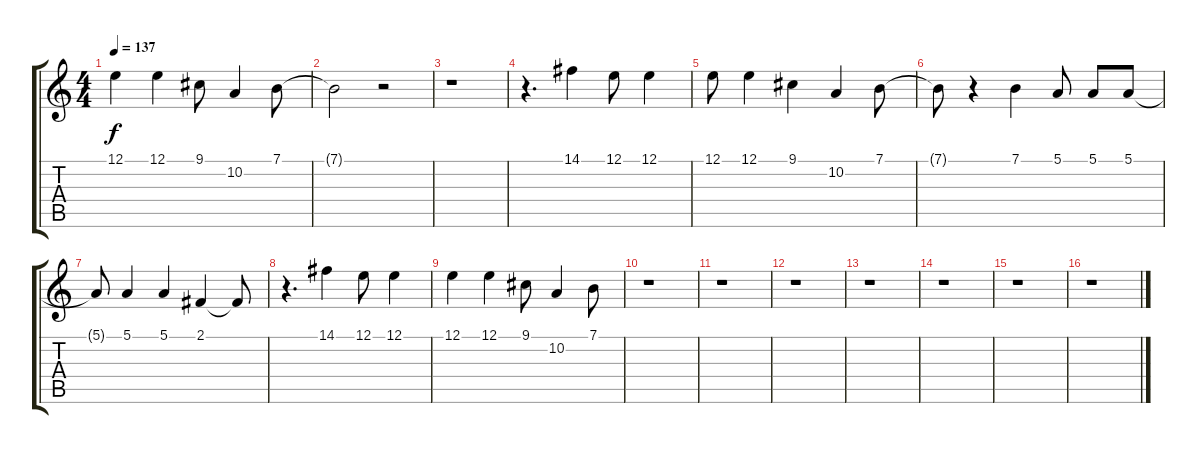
\track "" {instrument flute}
\staff {score tabs}
\tuning (E4 B3 G3 D3 A2 E2) {hide}
\ts (4 4)
\tempo 137
\clef g2
\ks c
12.1.4{dy f} 12.1.4 9.1.8 10.2.4 7.1.8 |
7.1{t}.2 r.2 |
r.1 |
r.4{d} 14.1.4 12.1.8 12.1.4 |
12.1.8 12.1.4 9.1.4 10.2.4 7.1.8 |
7.1{t}.8 r.4 7.1.4 5.1.8 5.1.8 5.1.8 |
5.1{t}.8 5.1.4 5.1.4 2.1.4 2.1{t}.8 |
r.4{d} 14.1.4 12.1.8 12.1.4 |
12.1.4 12.1.4 9.1.8 10.2.4 7.1.8 |
r.1 |
r.1 |
r.1 |
r.1 |
r.1 |
r.1 |
r.1
